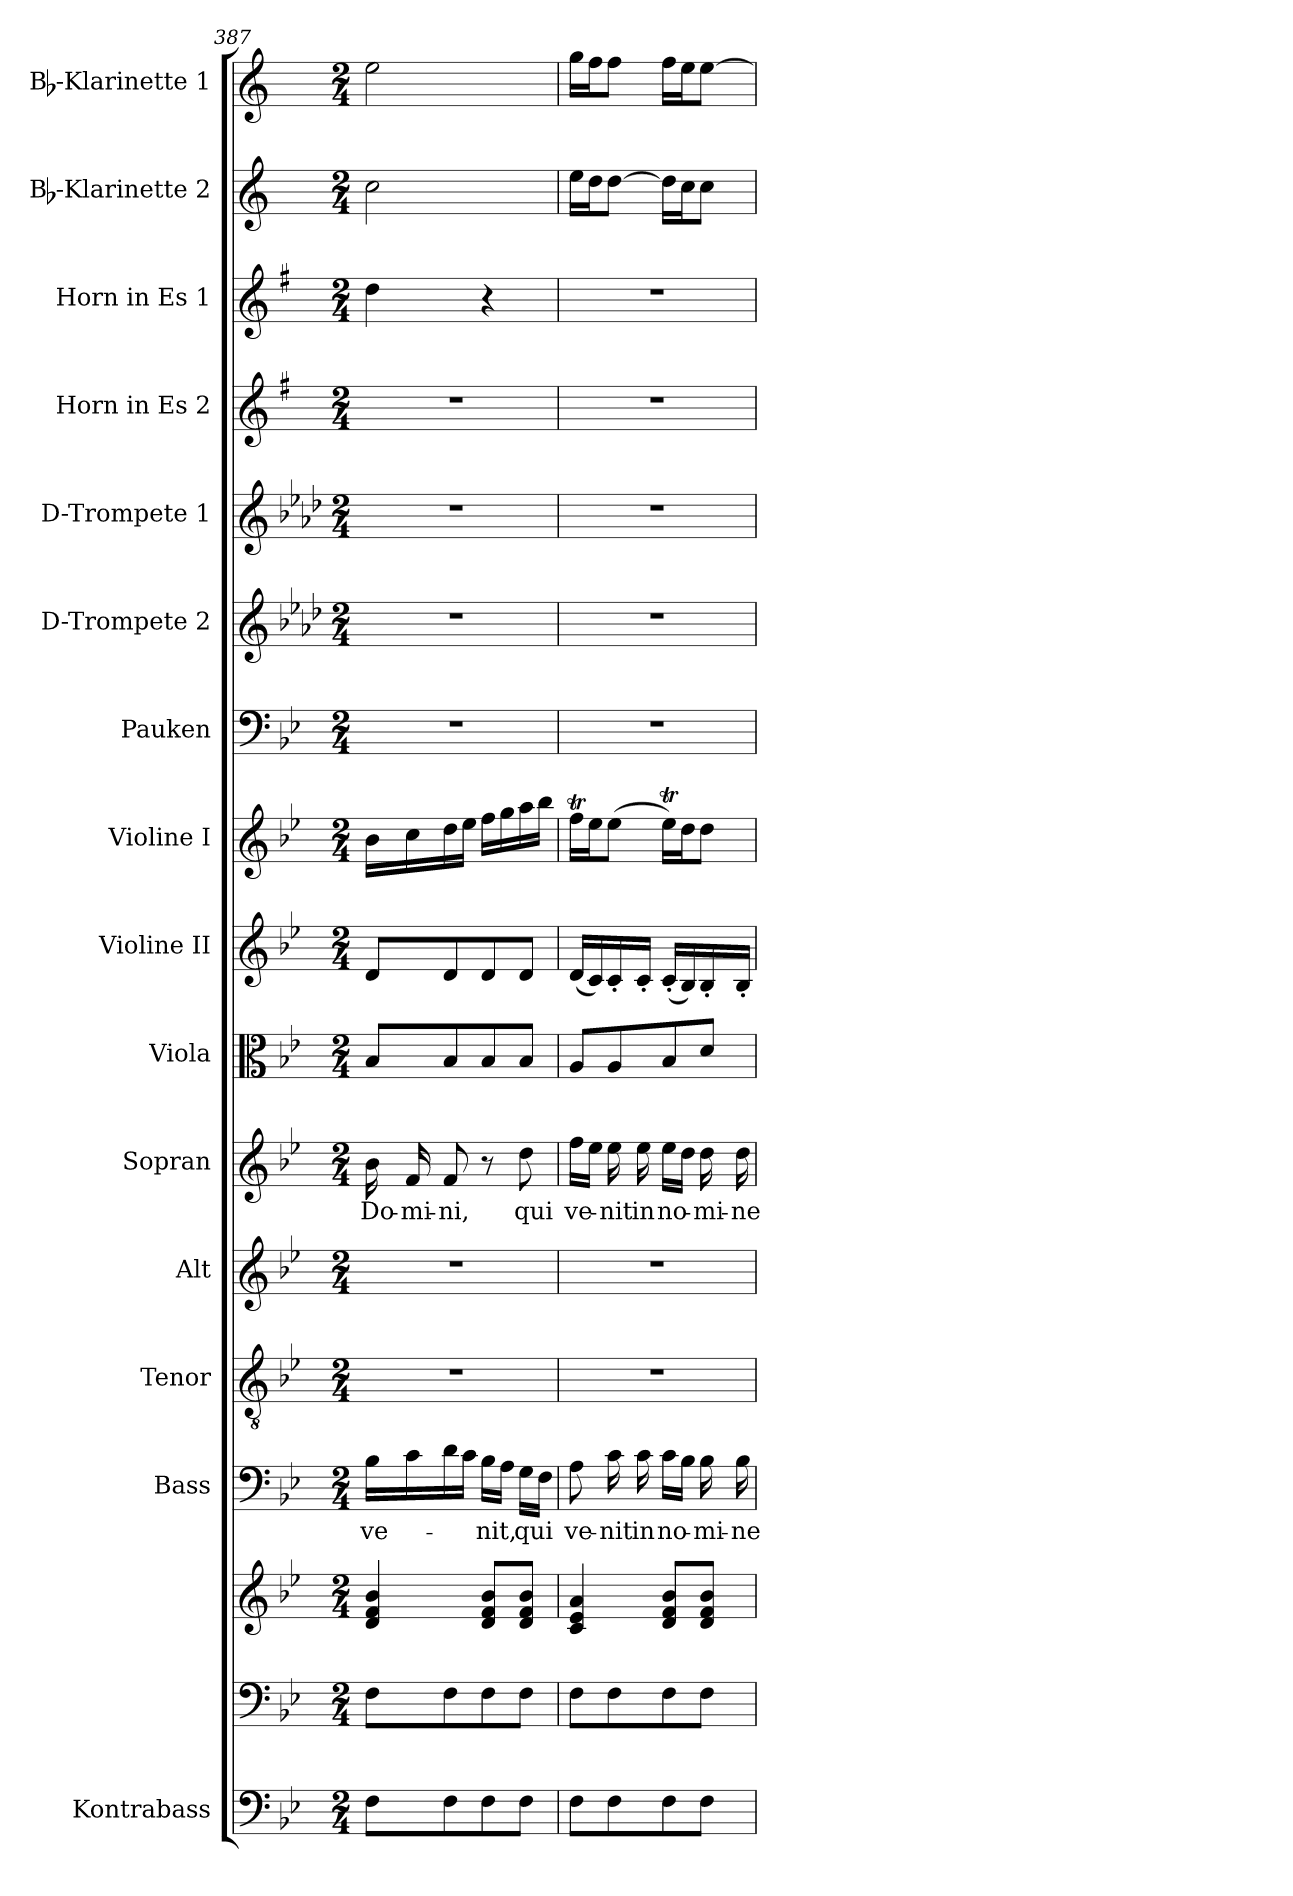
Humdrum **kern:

**kern	**kern	**kern	**kern	**text	**kern	**kern	**kern	**text	**kern	**kern	**kern	**kern	**kern	**kern	**kern	**kern	**kern	**kern
*part16	*part15	*part15	*part14	*part14	*part13	*part12	*part11	*part11	*part10	*part9	*part8	*part7	*part6	*part5	*part4	*part3	*part2	*part1
*staff17	*staff16	*staff15	*staff14	*staff14	*staff13	*staff12	*staff11	*staff11	*staff10	*staff9	*staff8	*staff7	*staff6	*staff5	*staff4	*staff3	*staff2	*staff1
*I"Kontrabass	*	*	*I"Bass	*	*I"Tenor	*I"Alt	*I"Sopran	*	*I"Viola	*I"Violine II	*I"Violine I	*I"Pauken	*I"D-Trompete 2	*I"D-Trompete 1	*I"Horn in Es 2	*I"Horn in Es 1	*I"Bb-Klarinette 2	*I"Bb-Klarinette 1
*I'Kb.	*	*	*I'B.	*	*I'T.	*I'A.	*I'S.	*	*I'Vla.	*I'Vl. II	*I'Vl. I	*I'Pk.	*I'D Trp. 2	*I'D Trp. 1	*	*	*I'Bb Kl. 2	*I'Bb Kl. 1
*clefF4	*clefF4	*clefG2	*clefF4	*	*clefGv2	*clefG2	*clefG2	*	*clefC3	*clefG2	*clefG2	*clefF4	*clefG2	*clefG2	*clefG2	*clefG2	*clefG2	*clefG2
*ITrd7c12	*	*	*	*	*	*	*	*	*	*	*	*	*ITrd-1c-2	*ITrd-1c-2	*ITrd5c9	*ITrd5c9	*ITrd1c2	*ITrd1c2
*k[b-e-]	*k[b-e-]	*k[b-e-]	*k[b-e-]	*	*k[b-e-]	*k[b-e-]	*k[b-e-]	*	*k[b-e-]	*k[b-e-]	*k[b-e-]	*k[b-e-]	*k[b-e-]	*k[b-e-]	*k[b-e-]	*k[b-e-]	*k[b-e-]	*k[b-e-]
*B-:	*B-:	*B-:	*B-:	*	*B-:	*B-:	*B-:	*	*B-:	*B-:	*B-:	*B-:	*B-:	*B-:	*B-:	*B-:	*B-:	*B-:
*M2/4	*M2/4	*M2/4	*M2/4	*	*M2/4	*M2/4	*M2/4	*	*M2/4	*M2/4	*M2/4	*M2/4	*M2/4	*M2/4	*M2/4	*M2/4	*M2/4	*M2/4
=387	=387	=387	=387	=387	=387	=387	=387	=387	=387	=387	=387	=387	=387	=387	=387	=387	=387	=387
!	!	!	!	!LO:LY:b	!	!	!	!LO:LY:b	!	!	!	!	!	!	!	!	!	!
8FF\L	8F\L	4d/ 4f/ 4b-/	16B-\LL	ve-	2r	2r	16b-\	Do-	8B-/L	8d/L	16b-\LL	2r	2r	2r	2r	4f\	2b-\	2dd\
!	!	!	!	!	!	!	!	!LO:LY:b	!	!	!	!	!	!	!	!	!	!
.	.	.	16c\	.	.	.	16f/	-mi-	.	.	16cc\	.	.	.	.	.	.	.
!	!	!	!	!	!	!	!	!LO:LY:b	!	!	!	!	!	!	!	!	!	!
8FF\	8F\	.	16d\	.	.	.	8f/	-ni,	8B-/	8d/	16dd\	.	.	.	.	.	.	.
.	.	.	16c\JJ	.	.	.	.	.	.	.	16ee-\JJ	.	.	.	.	.	.	.
!	!	!	!	!LO:LY:b	!	!	!	!	!	!	!	!	!	!	!	!	!	!
8FF\	8F\	8d/ 8f/ 8b-/L	16B-\LL	-nit,	.	.	8r	.	8B-/	8d/	16ff\LL	.	.	.	.	4r	.	.
.	.	.	16A\JJ	.	.	.	.	.	.	.	16gg\	.	.	.	.	.	.	.
!	!	!	!	!LO:LY:b	!	!	!	!LO:LY:b	!	!	!	!	!	!	!	!	!	!
8FF\J	8F\J	8d/ 8f/ 8b-/J	16G\LL	qui	.	.	8dd\	qui	8B-/J	8d/J	16aa\	.	.	.	.	.	.	.
.	.	.	16F\JJ	.	.	.	.	.	.	.	16bb-\JJ	.	.	.	.	.	.	.
!!LO:PB:g=z
=388	=388	=388	=388	=388	=388	=388	=388	=388	=388	=388	=388	=388	=388	=388	=388	=388	=388	=388
!	!	!	!	!LO:LY:b	!	!	!	!LO:LY:b	!	!	!	!	!	!	!	!	!	!
8FF\L	8F\L	4c/ 4e-/ 4a/	8A\	ve-	2r	2r	16ff\LL	ve-	8A/L	(<16d/LL	16ffT\LL	2r	2r	2r	2r	2r	16dd\LL	16ff\LL
.	.	.	.	.	.	.	16ee-\JJ	.	.	16c/)	16ee-\J	.	.	.	.	.	16cc\J	16ee-\J
!	!	!	!	!LO:LY:b	!	!	!	!LO:LY:b	!	!	!	!	!	!	!	!	!	!
8FF\	8F\	.	16c\	-nit	.	.	16ee-\	-nit	8A/	16c'</	(>8ee-\J	.	.	.	.	.	[8cc\J	8ee-\J
!	!	!	!	!LO:LY:b	!	!	!	!LO:LY:b	!	!	!	!	!	!	!	!	!	!
.	.	.	16c\	in	.	.	16ee-\	in	.	16c'</JJ	.	.	.	.	.	.	.	.
!	!	!	!	!LO:LY:b	!	!	!	!LO:LY:b	!	!	!	!	!	!	!	!	!	!
8FF\	8F\	8d/ 8f/ 8b-/L	16c\LL	no-	.	.	16ee-\LL	no-	8B-/	(<16c'</LL	16ee-T\LL)	.	.	.	.	.	16cc\LL]	16ee-\LL
.	.	.	16B-\JJ	.	.	.	16dd\JJ	.	.	16B-/)	16dd\J	.	.	.	.	.	16b-\J	16dd\J
!	!	!	!	!LO:LY:b	!	!	!	!LO:LY:b	!	!	!	!	!	!	!	!	!	!
8FF\J	8F\J	8d/ 8f/ 8b-/J	16B-\	-mi-	.	.	16dd\	-mi-	8d/J	16B-'</	8dd\J	.	.	.	.	.	8b-\J	[8dd\J
!	!	!	!	!LO:LY:b	!	!	!	!LO:LY:b	!	!	!	!	!	!	!	!	!	!
.	.	.	16B-\	-ne	.	.	16dd\	-ne	.	16B-'</JJ	.	.	.	.	.	.	.	.
=	=	=	=	=	=	=	=	=	=	=	=	=	=	=	=	=	=	=
*-	*-	*-	*-	*-	*-	*-	*-	*-	*-	*-	*-	*-	*-	*-	*-	*-	*-	*-
